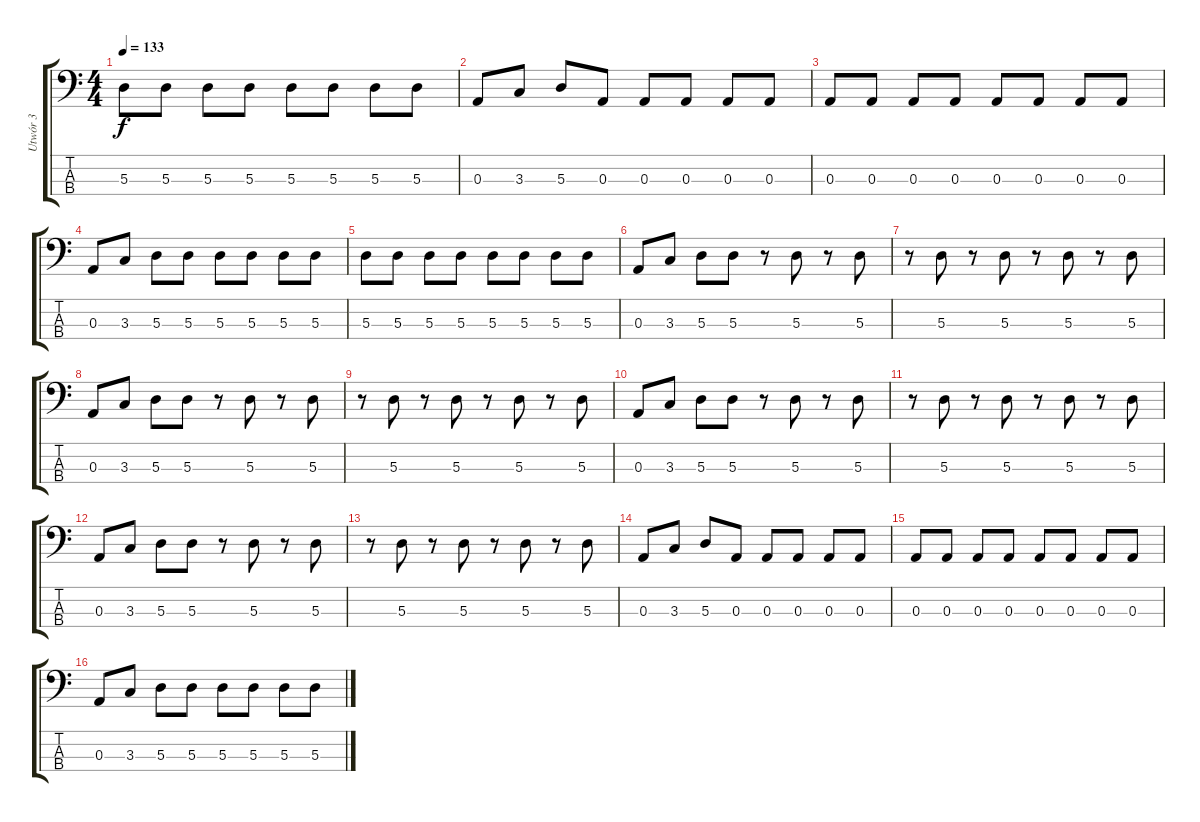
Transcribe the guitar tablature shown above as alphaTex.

\track ("Utwór 3" "Utwór 3") {instrument synthbass1}
\staff {score tabs}
\tuning (G2 D2 A1 E1) {hide}
\ts (4 4)
\tempo 133
\clef f4
\ks c
5.3.8{dy f} 5.3.8 5.3.8 5.3.8 5.3.8 5.3.8 5.3.8 5.3.8 |
0.3.8 3.3.8 5.3.8 0.3.8 0.3.8 0.3.8 0.3.8 0.3.8 |
0.3.8 0.3.8 0.3.8 0.3.8 0.3.8 0.3.8 0.3.8 0.3.8 |
0.3.8 3.3.8 5.3.8 5.3.8 5.3.8 5.3.8 5.3.8 5.3.8 |
5.3.8 5.3.8 5.3.8 5.3.8 5.3.8 5.3.8 5.3.8 5.3.8 |
0.3.8 3.3.8 5.3.8 5.3.8 r.8 5.3.8 r.8 5.3.8 |
r.8 5.3.8 r.8 5.3.8 r.8 5.3.8 r.8 5.3.8 |
0.3.8 3.3.8 5.3.8 5.3.8 r.8 5.3.8 r.8 5.3.8 |
r.8 5.3.8 r.8 5.3.8 r.8 5.3.8 r.8 5.3.8 |
0.3.8 3.3.8 5.3.8 5.3.8 r.8 5.3.8 r.8 5.3.8 |
r.8 5.3.8 r.8 5.3.8 r.8 5.3.8 r.8 5.3.8 |
0.3.8 3.3.8 5.3.8 5.3.8 r.8 5.3.8 r.8 5.3.8 |
r.8 5.3.8 r.8 5.3.8 r.8 5.3.8 r.8 5.3.8 |
0.3.8 3.3.8 5.3.8 0.3.8 0.3.8 0.3.8 0.3.8 0.3.8 |
0.3.8 0.3.8 0.3.8 0.3.8 0.3.8 0.3.8 0.3.8 0.3.8 |
0.3.8 3.3.8 5.3.8 5.3.8 5.3.8 5.3.8 5.3.8 5.3.8
